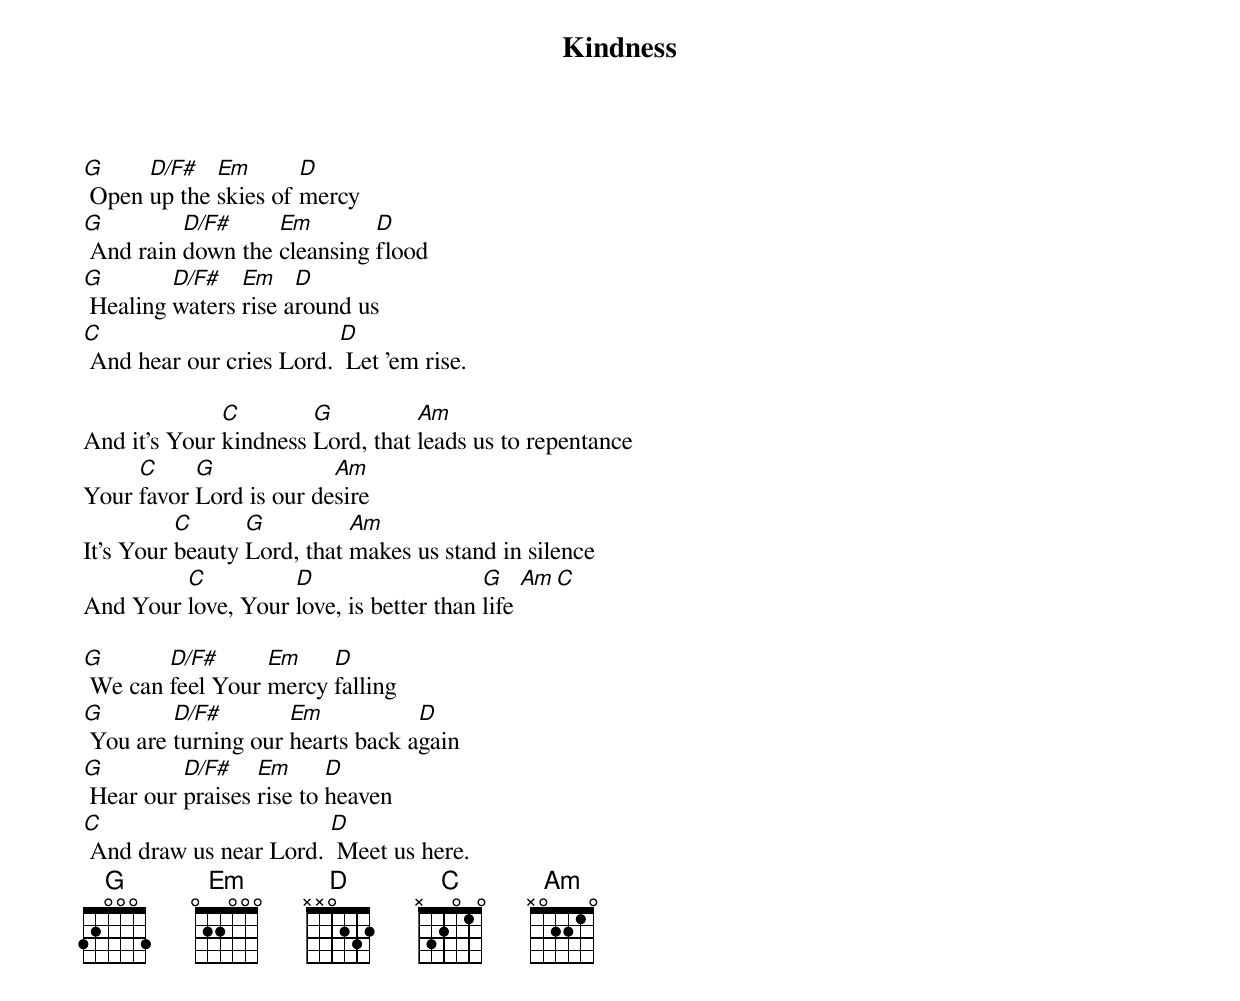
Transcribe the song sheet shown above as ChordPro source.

{title: Kindness}
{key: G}
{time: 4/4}
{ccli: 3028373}
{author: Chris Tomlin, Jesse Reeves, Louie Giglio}
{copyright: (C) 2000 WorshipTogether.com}

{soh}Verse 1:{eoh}
[G] Open [D/F#]up the [Em]skies of [D]mercy
[G] And rain [D/F#]down the [Em]cleansing [D]flood
[G] Healing [D/F#]waters [Em]rise a[D]round us
[C] And hear our cries Lord. [D] Let 'em rise.

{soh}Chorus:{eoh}
And it's Your [C]kindness [G]Lord, that [Am]leads us to repentance
Your [C]favor [G]Lord is our de[Am]sire
It's Your [C]beauty [G]Lord, that [Am]makes us stand in silence
And Your [C]love, Your [D]love, is better than [G]life [Am][C]

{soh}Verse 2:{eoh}
[G] We can [D/F#]feel Your [Em]mercy [D]falling
[G] You are [D/F#]turning our [Em]hearts back a[D]gain
[G] Hear our [D/F#]praises [Em]rise to [D]heaven
[C] And draw us near Lord. [D] Meet us here.
